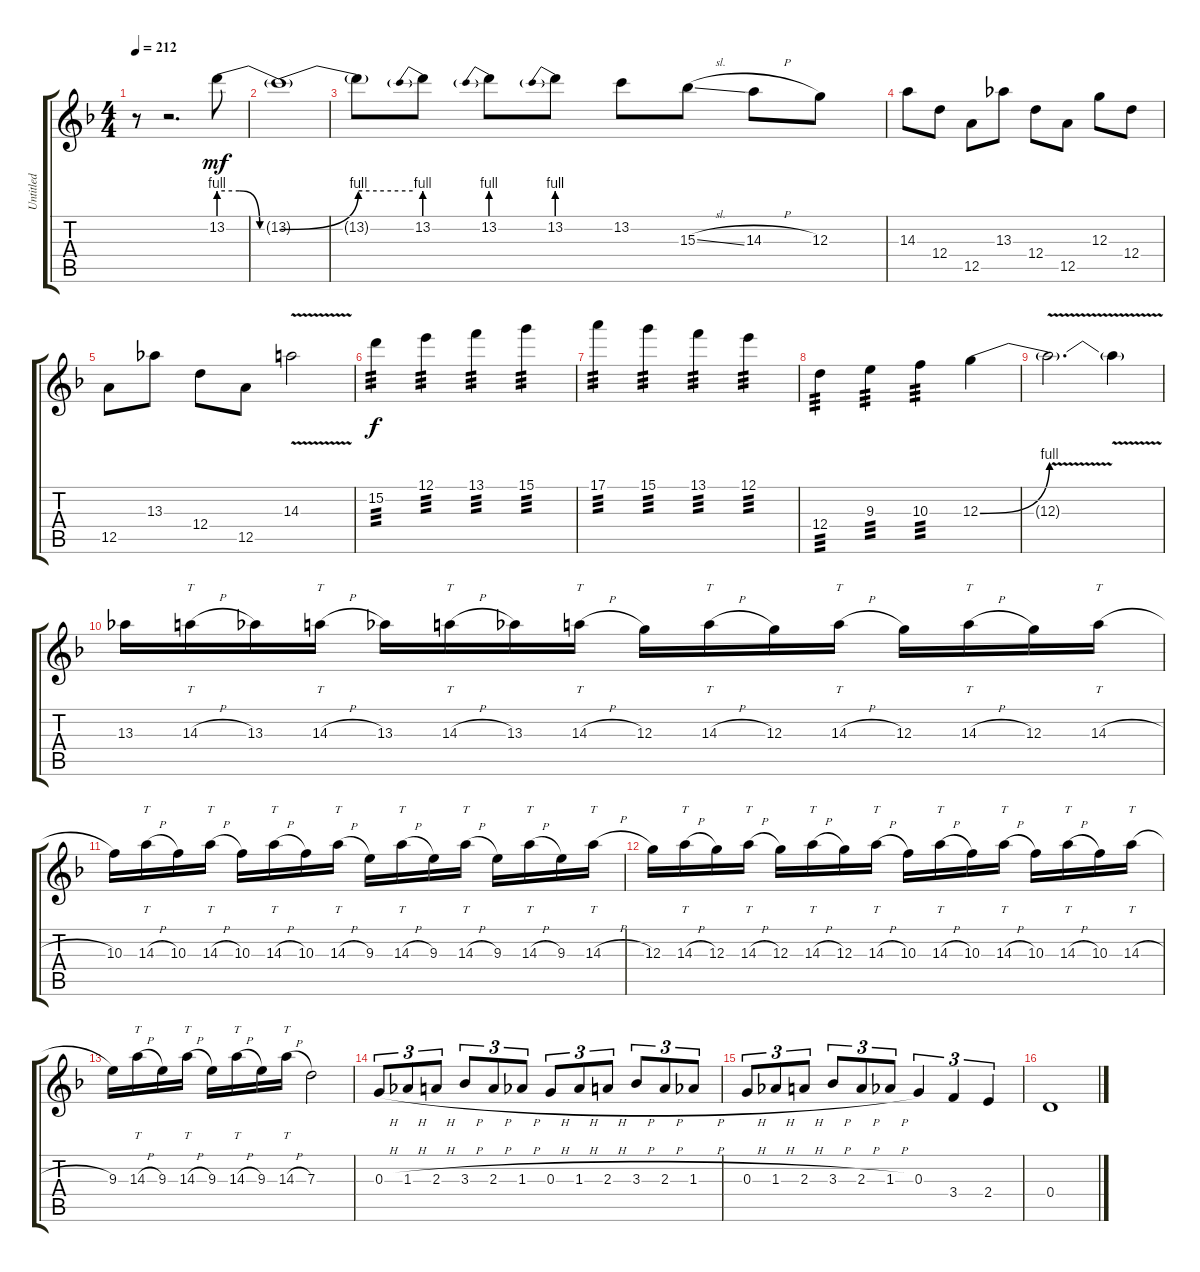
\track ("Untitled" "Untitled") {instrument distortionguitar}
\staff {score tabs}
\tuning (E4 B3 G3 D3 A2 E2) {hide}
\ts (4 4)
\tempo 212
\clef g2
\ks f
r.8{dy mf} r.2{d} 13.2{be (custom 0 4 20 4 40 0 60 0)}.8 |
13.2{be (bend 0 0 60 4) t}.1 |
13.2{be (hold 0 4 60 4) t}.8 13.2{be (prebend 0 4 60 4)}.8 13.2{be (prebend 0 4 60 4)}.8 13.2{be (prebend 0 4 60 4)}.8 13.2.8 15.3{sl}.8 14.3{h}.8 12.3.8 |
14.3.8 12.4.8 12.5.8 13.3.8 12.4.8 12.5.8 12.3.8 12.4.8 |
12.5.8 13.3.8 12.4.8 12.5.8 14.3{v}.2 |
15.2.4{tp 3 dy f} 12.1.4{tp 3} 13.1.4{tp 3} 15.1.4{tp 3} |
17.1.4{tp 3} 15.1.4{tp 3} 13.1.4{tp 3} 12.1.4{tp 3} |
12.4.4{tp 3} 9.3.4{tp 3} 10.3.4{tp 3} 12.3{be (bend 0 0 60 4)}.4 |
12.3{v t}.2{d} 12.3{t}.4 |
13.3.16 14.3{h}.16{tt} 13.3.16 14.3{h}.16{tt} 13.3.16 14.3{h}.16{tt} 13.3.16 14.3{h}.16{tt} 12.3.16 14.3{h}.16{tt} 12.3.16 14.3{h}.16{tt} 12.3.16 14.3{h}.16{tt} 12.3.16 14.3{h}.16{tt} |
10.3.16 14.3{h}.16{tt} 10.3.16 14.3{h}.16{tt} 10.3.16 14.3{h}.16{tt} 10.3.16 14.3{h}.16{tt} 9.3.16 14.3{h}.16{tt} 9.3.16 14.3{h}.16{tt} 9.3.16 14.3{h}.16{tt} 9.3.16 14.3{h}.16{tt} |
12.3.16 14.3{h}.16{tt} 12.3.16 14.3{h}.16{tt} 12.3.16 14.3{h}.16{tt} 12.3.16 14.3{h}.16{tt} 10.3.16 14.3{h}.16{tt} 10.3.16 14.3{h}.16{tt} 10.3.16 14.3{h}.16{tt} 10.3.16 14.3{h}.16{tt} |
9.3.16 14.3{h}.16{tt} 9.3.16 14.3{h}.16{tt} 9.3.16 14.3{h}.16{tt} 9.3.16 14.3{h}.16{tt} 7.3.2 |
0.3{h}.8{tu (3 2)} 1.3{h}.8{tu (3 2)} 2.3{h}.8{tu (3 2)} 3.3{h}.8{tu (3 2)} 2.3{h}.8{tu (3 2)} 1.3{h}.8{tu (3 2)} 0.3{h}.8{tu (3 2)} 1.3{h}.8{tu (3 2)} 2.3{h}.8{tu (3 2)} 3.3{h}.8{tu (3 2)} 2.3{h}.8{tu (3 2)} 1.3{h}.8{tu (3 2)} |
0.3{h}.8{tu (3 2)} 1.3{h}.8{tu (3 2)} 2.3{h}.8{tu (3 2)} 3.3{h}.8{tu (3 2)} 2.3{h}.8{tu (3 2)} 1.3{h}.8{tu (3 2)} 0.3.4{tu (3 2)} 3.4.4{tu (3 2)} 2.4.4{tu (3 2)} |
0.4.1
